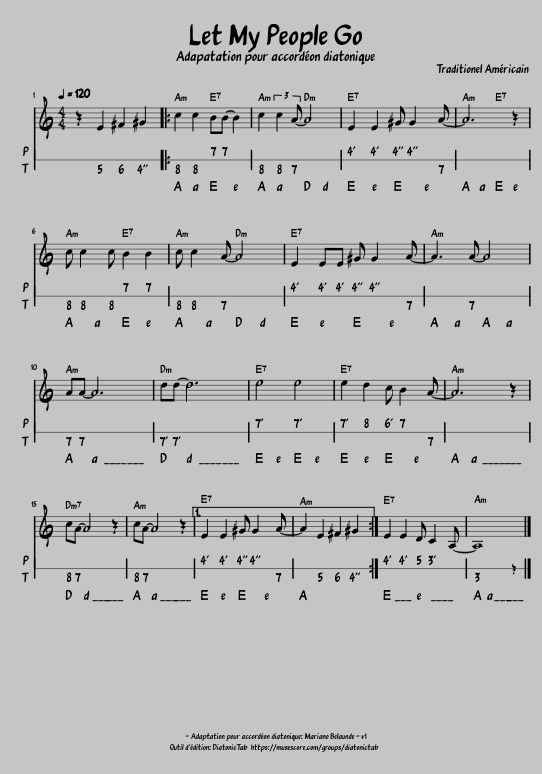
X:1
L:1/8
Q:1/4=120
M:4/4
I:linebreak $
K:C
V:1 treble
V:1
 z2 E2 ^F2 ^G2 |: c2 c2 BB- B2 | c2 (3:2:2c2 A- A4 | E2 E2 ^G G2 A- | A6 z2 |$ %5
 c c2 c B2 B2 | c c2 A- A4 | E2 EE ^G G2 A- | A3 A- A4 |$ AA- A6 | %10
 dd- d6 | e4 e4 | e2 d2 c B2 A- | A6 z2 |$ cA- A4 z2 | %15
 cA- A4 z2 |1 E2 E2 ^G G2 A- | A2 E2 ^F2 ^G2 :| E2 E2 D C2 A,- | A,8 |] %20
